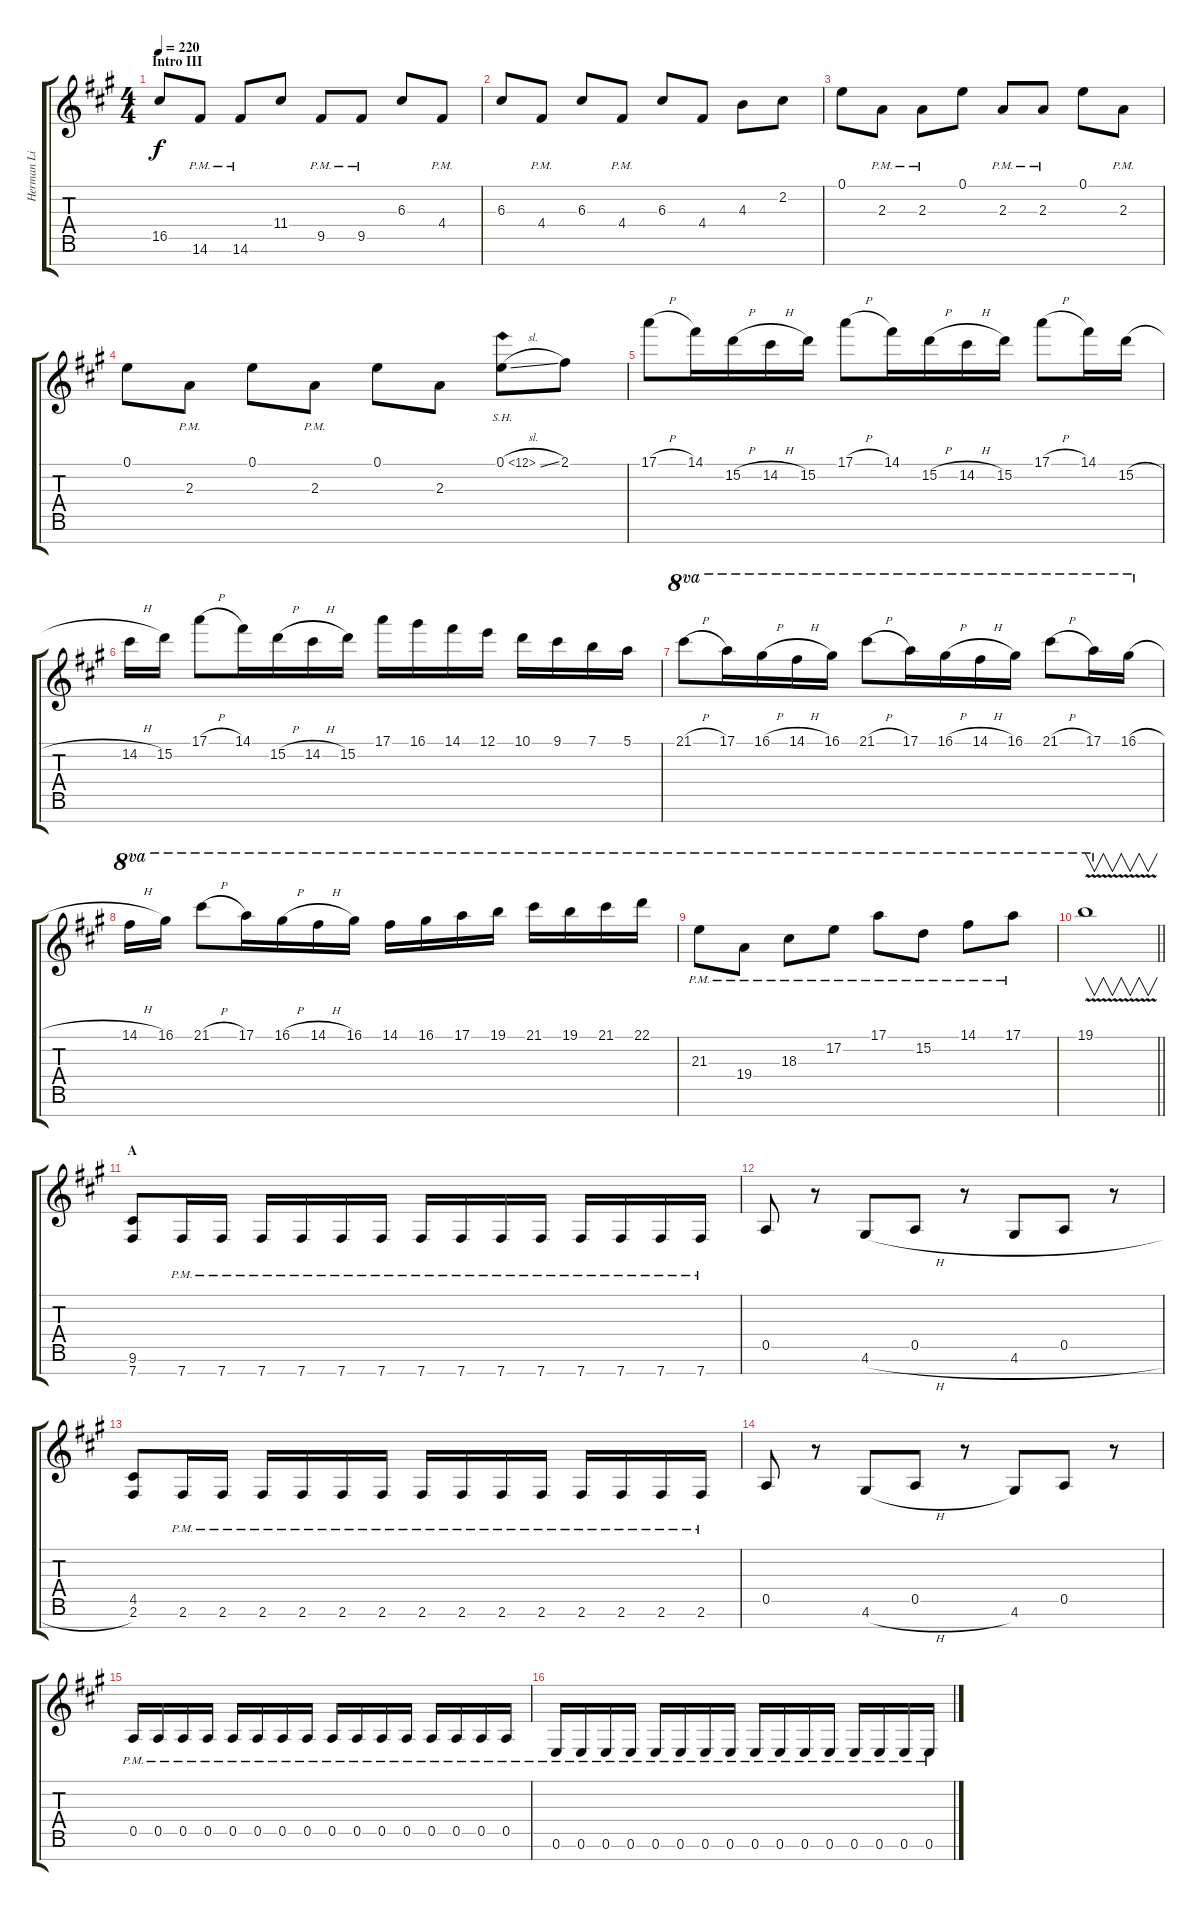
\track ("Herman Li I" "Herman Li ") {instrument overdrivenguitar}
\staff {score tabs}
\tuning (E4 B3 G3 D3 A2 E2 B1) {hide}
\ts (4 4)
\section ("" "Intro III")
\tempo 220
\clef g2
\ks a
16.5.8{dy f} 14.6{pm}.8 14.6{pm}.8 11.4.8 9.5{pm}.8 9.5{pm}.8 6.3.8 4.4{pm}.8 |
6.3.8 4.4{pm}.8 6.3.8 4.4{pm}.8 6.3.8 4.4.8 4.3.8 2.2.8 |
0.1.8 2.3{pm}.8 2.3{pm}.8 0.1.8 2.3{pm}.8 2.3{pm}.8 0.1.8 2.3{pm}.8 |
0.1.8 2.3{pm}.8 0.1.8 2.3{pm}.8 0.1.8 2.3.8 0.1{sh 12 sl}.8 2.1.8 |
17.1{h}.8 14.1.16 15.2{h}.16{beam merge} 14.2{h}.16 15.2.16{beam split} 17.1{h}.8{beam merge} 14.1.16 15.2{h}.16 14.2{h}.16 15.2.16 17.1{h}.8 14.1.16 15.2{h}.16 |
14.2{h}.16 15.2.16{beam split} 17.1{h}.8{beam merge} 14.1.16 15.2{h}.16 14.2{h}.16 15.2.16 17.1.16 16.1.16 14.1.16 12.1.16 10.1.16 9.1.16 7.1.16 5.1.16 |
21.1{h}.8{ot 8va} 17.1.16{ot 8va} 16.1{h}.16{ot 8va beam merge} 14.1{h}.16{ot 8va} 16.1.16{ot 8va beam split} 21.1{h}.8{ot 8va beam merge} 17.1.16{ot 8va} 16.1{h}.16{ot 8va} 14.1{h}.16{ot 8va} 16.1.16{ot 8va} 21.1{h}.8{ot 8va} 17.1.16{ot 8va} 16.1{h}.16{ot 8va} |
14.1{h}.16{ot 8va} 16.1.16{ot 8va beam split} 21.1{h}.8{ot 8va beam merge} 17.1.16{ot 8va} 16.1{h}.16{ot 8va} 14.1{h}.16{ot 8va} 16.1.16{ot 8va} 14.1.16{ot 8va} 16.1.16{ot 8va} 17.1.16{ot 8va} 19.1.16{ot 8va} 21.1.16{ot 8va} 19.1.16{ot 8va} 21.1.16{ot 8va} 22.1.16{ot 8va} |
21.3{pm}.8{ot 8va} 19.4{pm}.8{ot 8va} 18.3{pm}.8{ot 8va} 17.2{pm}.8{ot 8va} 17.1{pm}.8{ot 8va} 15.2{pm}.8{ot 8va} 14.1{pm}.8{ot 8va} 17.1{pm}.8{ot 8va} |
\barLineRight lightlight
19.1{v}.1{v ot 8va} |
\section ("" "A")
(9.6 7.7).8{volume 13} 7.7{pm}.16 7.7{pm}.16 7.7{pm}.16 7.7{pm}.16 7.7{pm}.16 7.7{pm}.16 7.7{pm}.16 7.7{pm}.16 7.7{pm}.16 7.7{pm}.16 7.7{pm}.16 7.7{pm}.16 7.7{pm}.16 7.7{pm}.16 |
0.5.8 r.8 4.6{h}.8 0.5.8 r.8 4.6{h}.8{beam merge} 0.5.8 r.8 |
(4.5 2.6).8 2.6{pm}.16 2.6{pm}.16 2.6{pm}.16 2.6{pm}.16 2.6{pm}.16 2.6{pm}.16 2.6{pm}.16 2.6{pm}.16 2.6{pm}.16 2.6{pm}.16 2.6{pm}.16 2.6{pm}.16 2.6{pm}.16 2.6{pm}.16 |
0.5.8 r.8 4.6{h}.8 0.5.8 r.8 4.6.8{beam merge} 0.5.8 r.8 |
0.5{pm}.16 0.5{pm}.16 0.5{pm}.16 0.5{pm}.16 0.5{pm}.16 0.5{pm}.16 0.5{pm}.16 0.5{pm}.16 0.5{pm}.16 0.5{pm}.16 0.5{pm}.16 0.5{pm}.16 0.5{pm}.16 0.5{pm}.16 0.5{pm}.16 0.5{pm}.16 |
0.6{pm}.16 0.6{pm}.16 0.6{pm}.16 0.6{pm}.16 0.6{pm}.16 0.6{pm}.16 0.6{pm}.16 0.6{pm}.16 0.6{pm}.16 0.6{pm}.16 0.6{pm}.16 0.6{pm}.16 0.6{pm}.16 0.6{pm}.16 0.6{pm}.16 0.6{pm}.16
